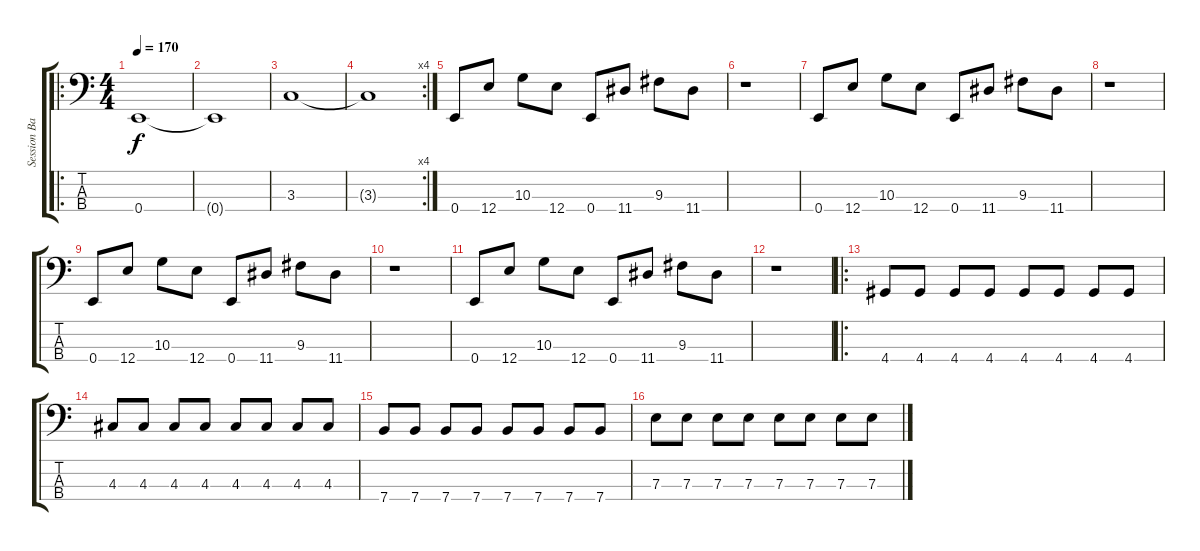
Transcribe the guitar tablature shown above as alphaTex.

\track ("Session Bass" "Session Ba") {instrument electricbassfinger}
\staff {score tabs}
\tuning (G2 D2 A1 E1) {hide}
\ro
\ts (4 4)
\tempo 170
\clef f4
\ks c
0.4.1{dy f instrument electricbassfinger} |
0.4{t}.1 |
3.3.1 |
\rc 4
3.3{t}.1 |
0.4.8 12.4.8 10.3.8 12.4.8 0.4.8 11.4.8 9.3.8 11.4.8 |
r.1 |
0.4.8 12.4.8 10.3.8 12.4.8 0.4.8 11.4.8 9.3.8 11.4.8 |
r.1 |
0.4.8 12.4.8 10.3.8 12.4.8 0.4.8 11.4.8 9.3.8 11.4.8 |
r.1 |
0.4.8 12.4.8 10.3.8 12.4.8 0.4.8 11.4.8 9.3.8 11.4.8 |
r.1 |
\ro
4.4.8 4.4.8 4.4.8 4.4.8 4.4.8 4.4.8 4.4.8 4.4.8 |
4.3.8 4.3.8 4.3.8 4.3.8 4.3.8 4.3.8 4.3.8 4.3.8 |
7.4.8 7.4.8 7.4.8 7.4.8 7.4.8 7.4.8 7.4.8 7.4.8 |
7.3.8 7.3.8 7.3.8 7.3.8 7.3.8 7.3.8 7.3.8 7.3.8
